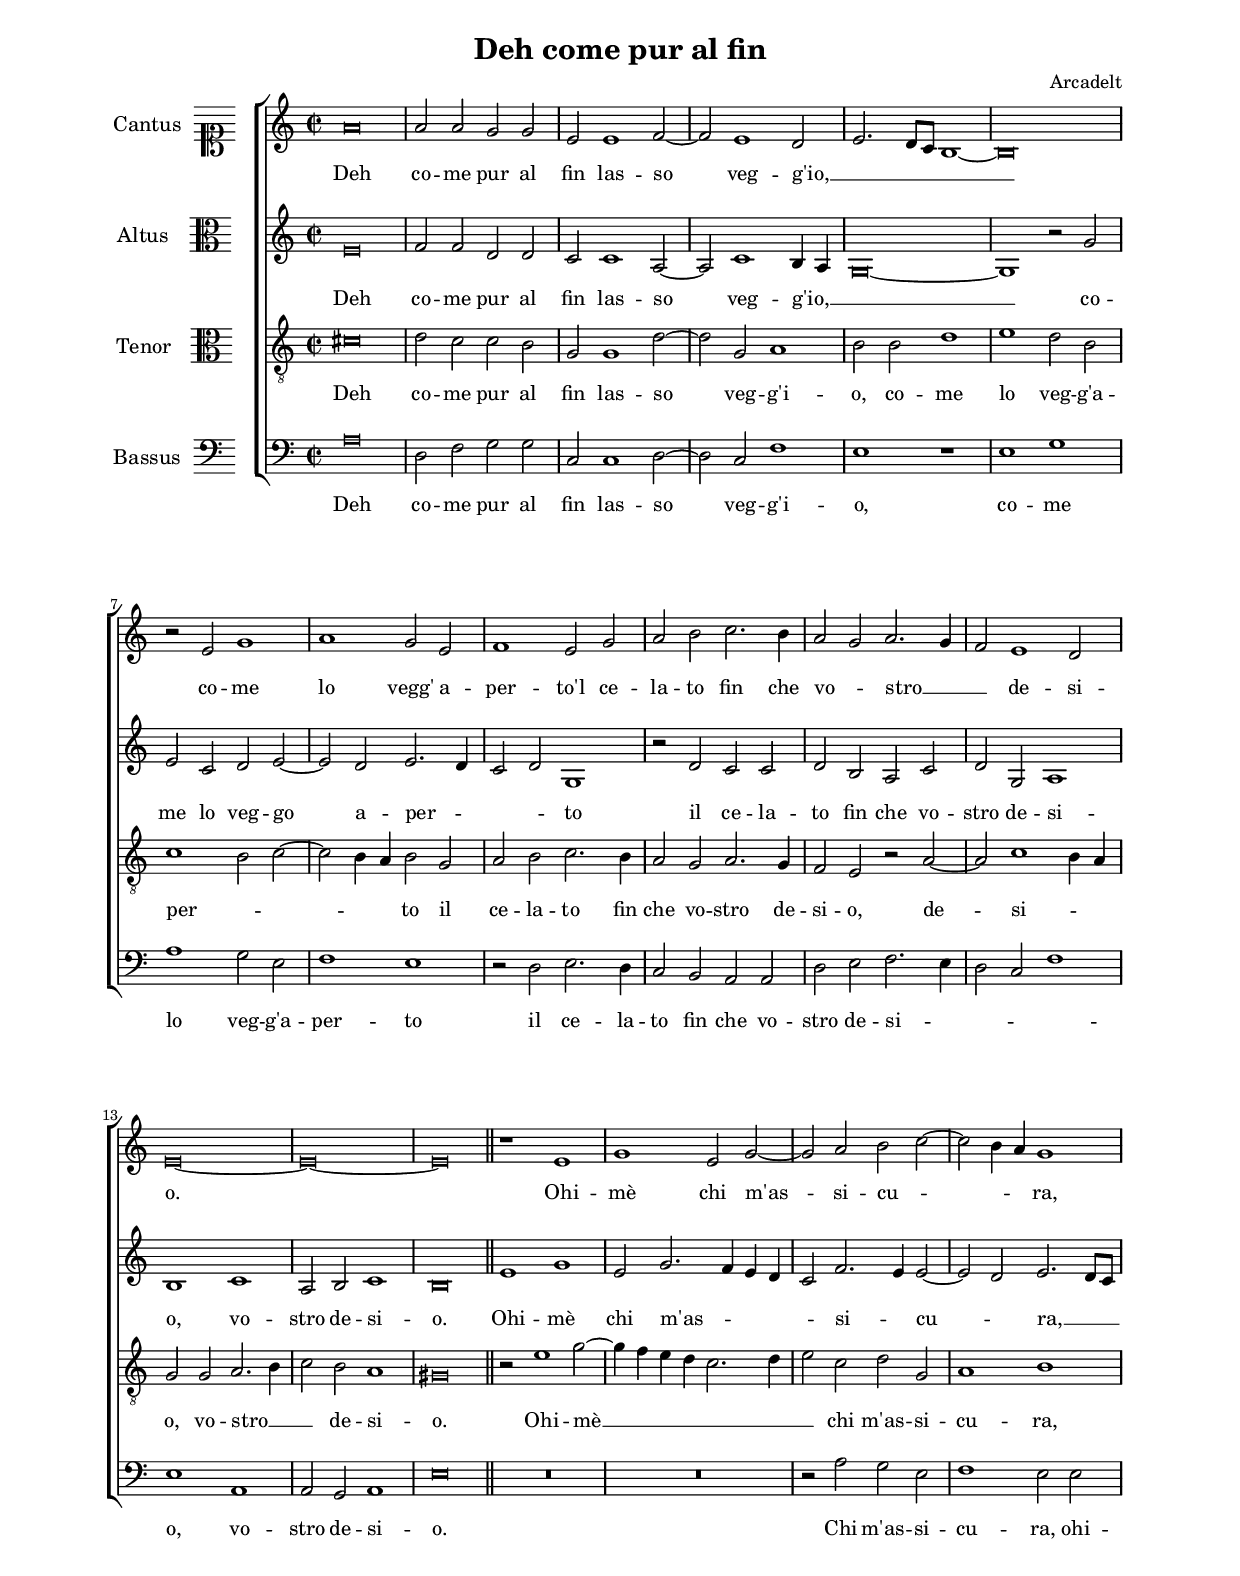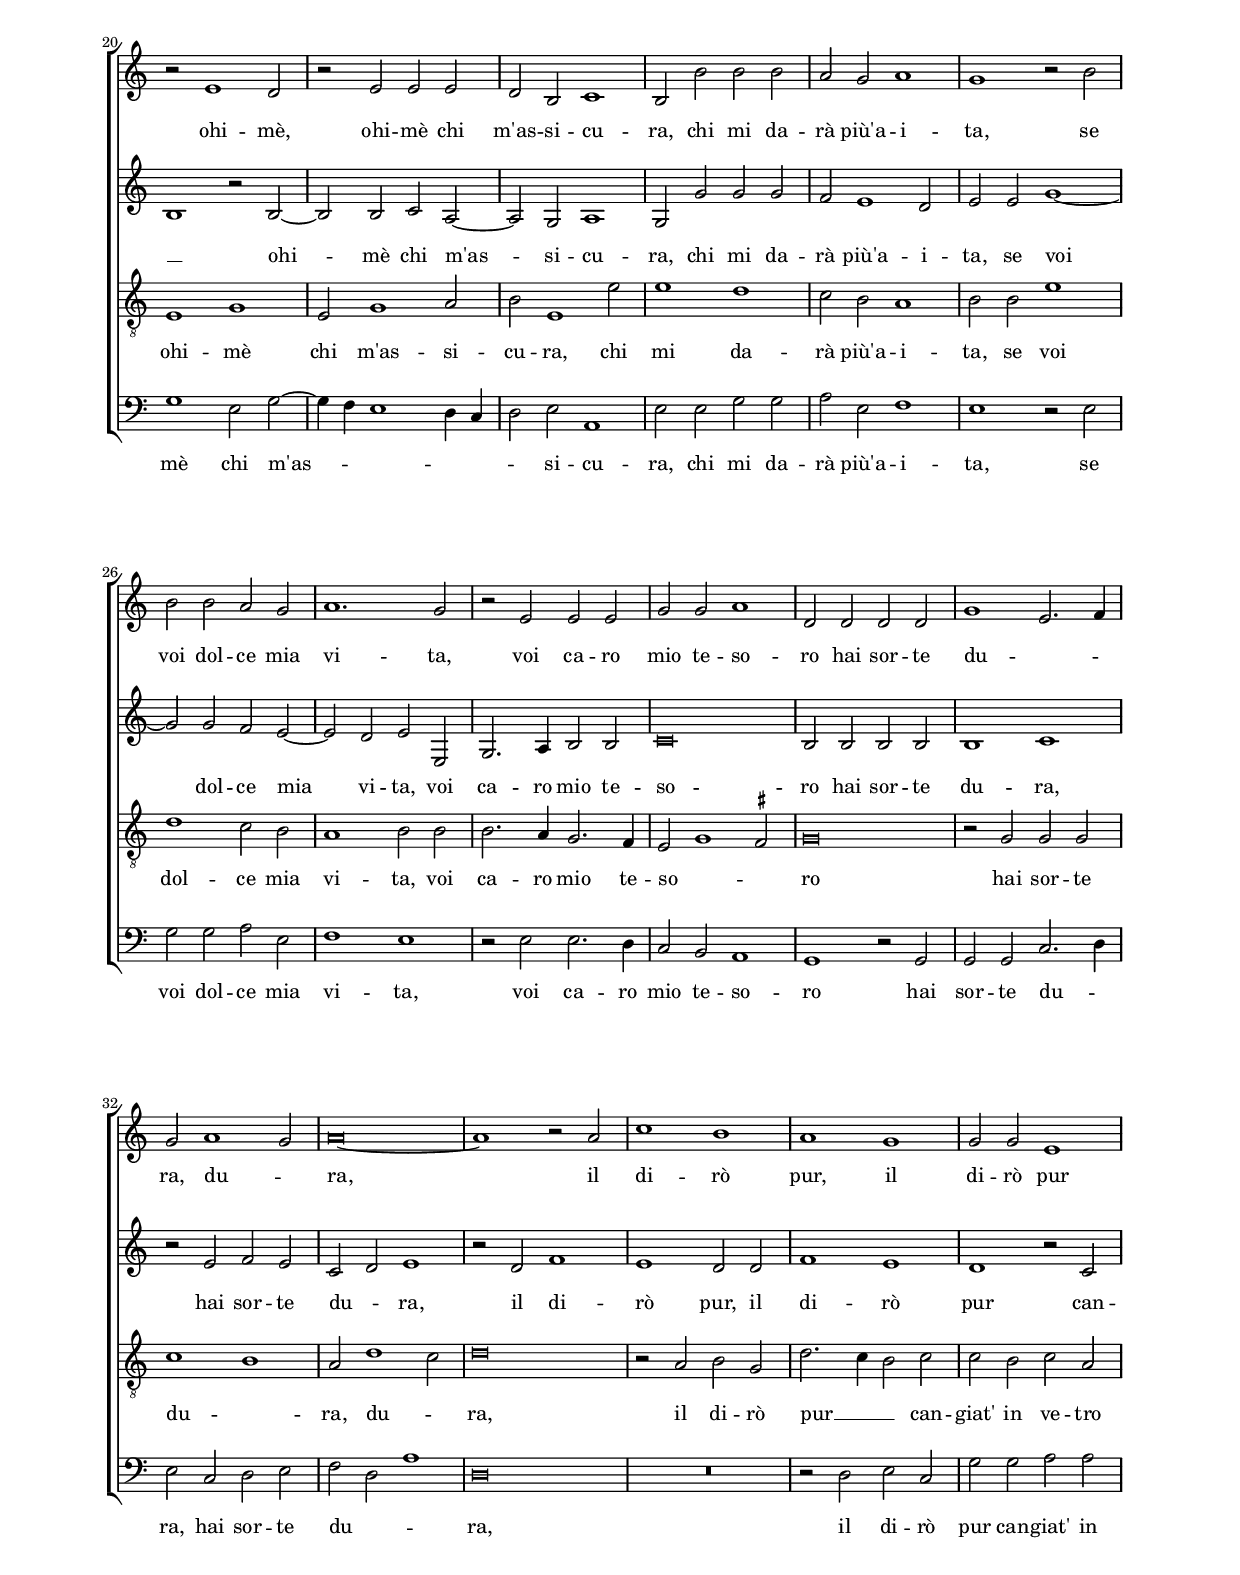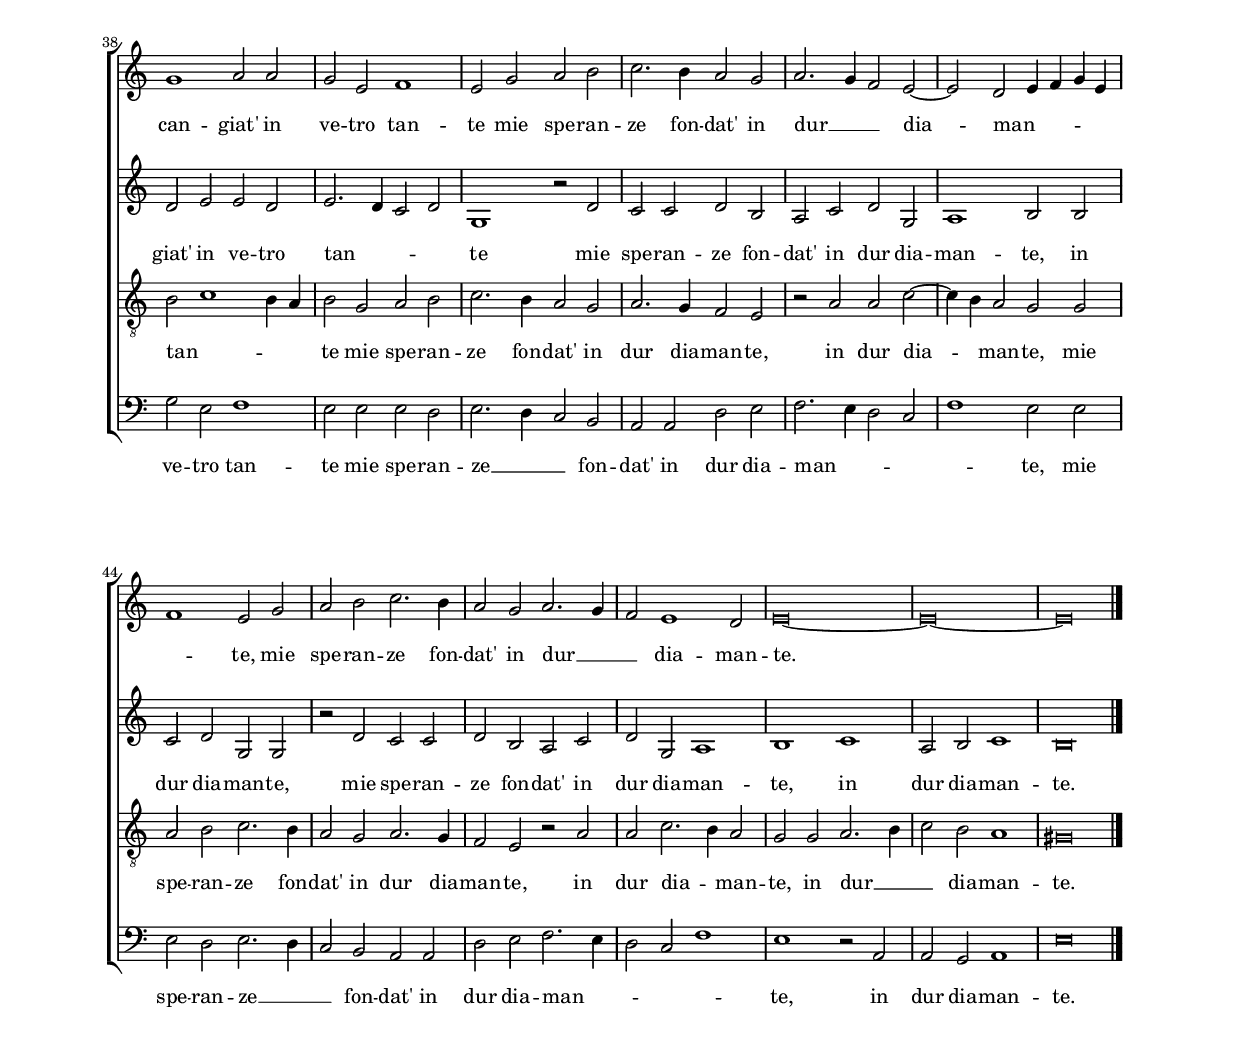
\header
{
  title="Deh come pur al fin"
  composer="Arcadelt"
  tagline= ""
}

\version "2.18.2"
\include "deutsch.ly"
#(set-global-staff-size 16)
% #(set-default-paper-size "letter")
#(ly:set-option 'point-and-click #f)

	
global = {
	\key c \major
	\time 2/2 \set Score.measureLength = #(ly:make-moment 2/1)
	\skip 1*30 \bar "||"
	\skip 1*70 \bar "|."
	}

	ficta = { \once \set suggestAccidentals = ##t }
	
	forget = #(define-music-function (parser location music) (ly:music?) #{
		\accidentalStyle forget
		$music
		\accidentalStyle default
		#})
	
	m = \melisma
	me = \melismaEnd


\paper
	{
	top-margin = 2 \cm
	bottom-margin = 2 \cm
	left-margin = 2 \cm
	right-margin = 2 \cm
	ragged-bottom = ##f
	ragged-last-bottom = ##t
	print-page-number = ##f
	system-system-spacing = #'((basic-distance . 20) (minimum-distance . 14) (padding . 8) (strechability . 150))
%	systems-per-page = 3
%	min-systems-per-page = 3
%	oddHeaderMarkup = \markup { \fill-line { \null \null \column \right-align { \fontsize #1 \fromproperty #'page:page-number-string \null } } }
%	evenHeaderMarkup = \markup { \column \right-align { \fontsize #1 \fromproperty #'page:page-number-string \null } }
	}


incipitcantus = \markup { \score {
	{
	\set Staff.instrumentName = \markup { \fontsize #1 "Cantus" }
	\key c \major
	\clef soprano
	s4 \bar ""
	}
	\layout  {
	raggedright = ##t
	indent = 1.5 \cm
	line-width = 2.2\cm
	\context { \Staff \remove Time_signature_engraver }
	\override Staff.Clef.Y-extent = #'(0 . 0)
	}} \hspace #1 }
	
      
incipitaltus = \markup { \score {
	{
	\set Staff.instrumentName = \markup { \fontsize #1 "Altus" }
	\key c \major
	\clef alto
	s4 \bar ""
	}
	\layout  {
	raggedright = ##t
	indent = 1.5 \cm
	line-width = 2.2\cm
	\context { \Staff \remove Time_signature_engraver }
	\override Staff.Clef.Y-extent = #'(0 . 0)
	}} \hspace #1 }


incipittenor = \markup { \score {
	{
	\set Staff.instrumentName = \markup { \fontsize #1 "Tenor" }
	\key c \major
	\clef alto
	s4 \bar ""
	}
	\layout  {
	raggedright = ##t
	indent = 1.5 \cm
	line-width = 2.2\cm
	\context { \Staff \remove Time_signature_engraver }
	\override Staff.Clef.Y-extent = #'(0 . 0)
	}} \hspace #1 }


incipitbassus = \markup { \score {
	{
	\set Staff.instrumentName = \markup { \fontsize #1 "Bassus" }
	\key c \major
	\clef bass
	s4 \bar ""
	}
	\layout  {
	raggedright = ##t
	indent = 1.5 \cm
	line-width = 2.2\cm
	\context { \Staff \remove Time_signature_engraver }
	\override Staff.Clef.Y-extent = #'(0 . 0)
	}} \hspace #1 }


cantus =  \relative c''
	{
	a\breve
	a2 a g g
	e2 e1 f2~
	f2 e1 d2 \m
%5
	e2. d8 c h1~ |
	h\breve \me |
	r2 e g1
	a1 g2 e
	f1 e2 g
%10
	a2 h c2. h4 |
	a2 \m g \me a2. \m g4
	f2 \me e1 d2
	e\breve~
	e\breve~
	e\breve |
	r1 e
%17
	g1 e2 g~ |
	g2 a h \m c~
	c2 h4 a \me g1
	r2 e1 d2
	r2 e e e
%22
	d2 h c1 |
	h2 h' h h
	a2 g a1
	g1 r2 h
	h2 h a g
%27
	a1. g2 |
	r2 e e e
	g2 g a1
	d,2 d d d
	g1 \m e2. f4 \me
%32
	g2 a1 \m g2 \me |
	a\breve~
	a1 r2 a
	c1 h
	a1 g
%37
	g2 g e1 |
	g1 a2 a
	g2 e f1
	e2 g a h
	c2. h4 a2 g
%42
	a2. \m g4 f2 \me e~ |
	e2 d \m e4 f g e
	f1 \me e2 g
	a2 h c2. h4
	a2 g a2. \m g4
%47
	f2 \me e1 d2 |
	e\breve~
	e\breve~
	e\breve |
	}


altus =  \relative c'
        {
	e\breve
	f2 f d d
	c2 c1 a2~
	a2 c1 h4 \m a
%5
	g\breve~ |
	g1 \me r2 g'
	e2 c d e~
	e2 d e2. \m d4
	c2 d \me g,1
%10
	r2 d' c c |
	d2 h a c
	d2 g, a1
	h1 c
	a2 h c1
%15
	h\breve |
	e1 g
	e2 g2. \m f4 e d
	c2 \me f2. \m e4 \me e2~
	e2 \m d \me e2. \m d8 c
%20
	h1 \me r2 h~ |
	h2 h c a~
	a2 g a1
	g2 g' g g
	f2 e1 d2
%25
	e2 e g1~ |
	g2 g f e~
	e2 d e e,
	g2. a4 h2 h
	c\breve
%30
	h2 h h h |
	h1 c
	r2 e f e
	c2 \m d \me e1
	r2 d f1
%35
	e1 d2 d |
	f1 e
	d1 r2 c
	d2 e e d
	e2. \m d4 c2 d \me
%40
	g,1 r2 d' |
	c2 c d h
	a2 c d g,
	a1 h2 h
	c2 d g, g
%45
	r2 d' c c |
	d2 h a c
	d2 g, a1
	h1 c
	a2 h c1
%50
	h\breve |
	}


tenor =  \relative c'
	{
	cis\breve
	d2 c c h
	g2 g1 d'2~
	d2 g, a1
%5
	h2 h d1 |
	e1 d2 h
	c1 \m h2 c~
	c2 h4 a \me h2 g
	a2 h c2. h4
%10
	a2 g a2. g4 |
	f2 e r a~
	a2 c1 \m h4 a \me
	g2 g a2. \m h4
	c2 \me h a1
%15
	gis\breve |
	r2 e'1 g2~
	g4 \m f e d c2. d4
	e2 \me c d g,
	a1 h
%20
	e,1 g |
	e2 g1 a2
	h2 e,1 e'2
	e1 d
	c2 h a1
%25
	h2 h e1 |
	d1 c2 h
	a1 h2 h
	h2. a4 g2. f4
	e2 \m g1 \ficta fis2 \me
%30
	g\breve |
	r2 g g g
	c1 \m h \me
	a2 d1 \m c2 \me
	d\breve
%35
	r2 a h g |
	d'2. \m c4 h2 \me c
	c2 h c a
	h2 \m c1 h4 a \me
	h2 g a h
%40
	c2. h4 a2 g |
	a2. g4 f2 e
	r2 a a c~
	c4 \m h \me a2 g g
	a2 h c2. h4
%45
	a2 g a2. g4 |
	f2 e r a
	a2 c2. \m h4 \me a2
	g2 g a2. \m h4
	c2 \me h a1
%50
	gis\breve |
	}


bassus  =  \relative c
	{
	a'\breve
	d,2 f g g
	c,2 c1 d2~
	d2 c f1
%5
	e1 r |
	e1 g
	a1 g2 e
	f1 e
	r2 d e2. d4
%10
	c2 h a a |
	d2 e f2. \m e4 
	d2 c f1 \me
	e1 a,
	a2 g a1
%15
	e'\breve |
	R\breve
	R\breve
	r2 a g e
	f1 e2 e
%20
	g1 e2 g~ |
	g4 \m f e1 d4 c
	d2 \me e a,1
	e'2 e g g
	a2 e f1
%25
	e1 r2 e |
	g2 g a e
	f1 e
	r2 e e2. d4
	c2 h a1
%30
	g1 r2 g |
	g2 g c2. \m d4 \me
	e2 c d e
	f2 \m d a'1 \me
	d,\breve
%35
	R\breve |
	r2 d e c
	g'2 g a a
	g2 e f1
	e2 e e d
%40
	e2. \m d4 c2 \me h |
	a2 a d e
	f2. \m e4 d2 c
	f1 \me e2 e
	e2 d e2. \m d4
%45
	c2 \me h a a |
	d2 e f2. \m e4
	d2 c f1 \me
	e1 r2 a,
	a2 g a1
%50
	e'\breve |
	}

lyricscantus = \lyricmode {
	Deh co -- me pur al fin las -- so veg -- g'io, __
	co -- me lo vegg' a -- per -- to'l ce -- la -- to fin che vo -- stro __ de -- si -- o.
	Ohi -- mè chi m'as -- si -- cu -- ra,
	ohi -- mè,
	ohi -- mè chi m'as -- si -- cu -- ra,
	chi mi da -- rà più'a -- i -- ta,
	se voi dol -- ce mia vi -- ta,
	voi ca -- ro mio te -- so -- ro hai sor -- te du -- ra,
	du -- ra,
	il di -- rò pur,
	il di -- rò pur
	can -- giat' in ve -- tro tan -- te mie spe -- ran -- ze
	fon -- dat' in dur __ dia -- man -- te,
	mie spe -- ran -- ze fon -- dat' in dur __ dia -- man -- te.
	}


lyricsaltus = \lyricmode {
	Deh co -- me pur al fin las -- so veg -- g'io, __
	co -- me lo veg -- go a -- per -- to il ce -- la -- to fin che vo -- stro de -- si -- o,
	vo -- stro de -- si -- o.
	Ohi -- mè chi m'as -- si -- cu -- ra, __
	ohi -- mè chi m'as -- si -- cu -- ra,
	chi mi da -- rà più'a -- i -- ta,
	se voi dol -- ce mia vi -- ta,
	voi ca -- ro mio te -- so -- ro hai sor -- te du -- ra,
	hai sor -- te du -- ra,
	il di -- rò pur,
	il di -- rò pur
	can -- giat' in ve -- tro tan -- te mie spe -- ran -- ze
	fon -- dat' in dur dia -- man -- te,
	in dur dia -- man -- te,
	mie spe -- ran -- ze fon -- dat' in dur dia -- man -- te,
	in dur dia -- man -- te.
	}


lyricstenor = \lyricmode {
	Deh co -- me pur al fin las -- so veg -- g'i -- o,
	co -- me lo veg -- g'a -- per -- to il ce -- la -- to fin che vo -- stro de -- si -- o,
	de -- si -- o,
	vo -- stro __ de -- si -- o.
	Ohi -- mè __ chi m'as -- si -- cu -- ra,
	ohi -- mè chi m'as -- si -- cu -- ra,
	chi mi da -- rà più'a -- i -- ta,
	se voi dol -- ce mia vi -- ta,
	voi ca -- ro mio te -- so -- ro hai sor -- te du -- ra,
	du -- ra,
	il di -- rò pur __
	can -- giat' in ve -- tro tan -- te mie spe -- ran -- ze
	fon -- dat' in dur dia -- man -- te,
	in dur dia -- man -- te,
	mie spe -- ran -- ze fon -- dat' in dur dia -- man -- te,
	in dur dia -- man -- te,
	in dur __ dia -- man -- te.
	}


lyricsbassus = \lyricmode {
	Deh co -- me pur al fin las -- so veg -- g'i -- o,
	co -- me lo veg -- g'a -- per -- to il ce -- la -- to fin che vo -- stro de -- si -- o,
	vo -- stro de -- si -- o.
	Chi m'as -- si -- cu -- ra,
	ohi -- mè chi m'as -- si -- cu -- ra,
	chi mi da -- rà più'a -- i -- ta,
	se voi dol -- ce mia vi -- ta,
	voi ca -- ro mio te -- so -- ro hai sor -- te du -- ra,
	hai sor -- te du -- ra,
	il di -- rò pur
	can -- giat' in ve -- tro tan -- te mie spe -- ran -- ze __
	fon -- dat' in dur dia -- man -- te,
	mie spe -- ran -- ze __ fon -- dat' in dur dia -- man -- te,
	in dur dia -- man -- te.
	}


\score
{  
  % \transpose {
	\new ChoirStaff \with { \override StaffGrouper.staff-staff-spacing.basic-distance = #13 }
	<<

	\new Staff << \global
	\new Voice="v1" {
		\set Staff.instrumentName=\incipitcantus
		\set Staff.midiInstrument = "reed organ"
		\clef "treble"
		\cantus }
	\new Lyrics \lyricsto "v1" {\lyricscantus }
	>>


	\new Staff << \global
	\new Voice="v2" {
		\set Staff.instrumentName=\incipitaltus
		\set Staff.midiInstrument = "reed organ"
		\clef "treble" 
		\altus}
	\new Lyrics \lyricsto "v2" {\lyricsaltus }
	>>


	\new Staff << \global
	\new Voice="v3" {
		\set Staff.instrumentName=\incipittenor
		\set Staff.midiInstrument = "reed organ"
		\clef "G_8"
		\tenor }
	\new Lyrics \lyricsto "v3" {\lyricstenor }
	>>


	\new Staff << \global
	\new Voice="v4" {
		\set Staff.instrumentName=\incipitbassus
		\set Staff.midiInstrument = "reed organ"
		\clef "bass" 
		\bassus }
	\new Lyrics \lyricsto "v4" {\lyricsbassus}
	>>

	>>
	% } % transpose

	\layout
	{
	indent = 2.5 \cm
	\context { \Lyrics \override VerticalAxisGroup.nonstaff-relatedstaff-spacing.padding = #2 }
	\context { \Staff \override TimeSignature.break-visibility = #end-of-line-invisible }
%	\context { \Staff \override InstrumentName.X-offset = #'-25 }
	\context { \Voice \override Slur.transparent = ##t }
%	\context { \Voice \override AccidentalSuggestion.avoid-slur = #'ignore }
%	\context { \Voice \override AccidentalSuggestion.outside-staff-priority = ##f }
%	\context { \Score \override BarNumber.padding = #2 }
	\context { \Voice \override NoteHead.style = #'baroque }
	}

\midi
	{
    	\tempo 2 = 90
	}
	
}


% EOF